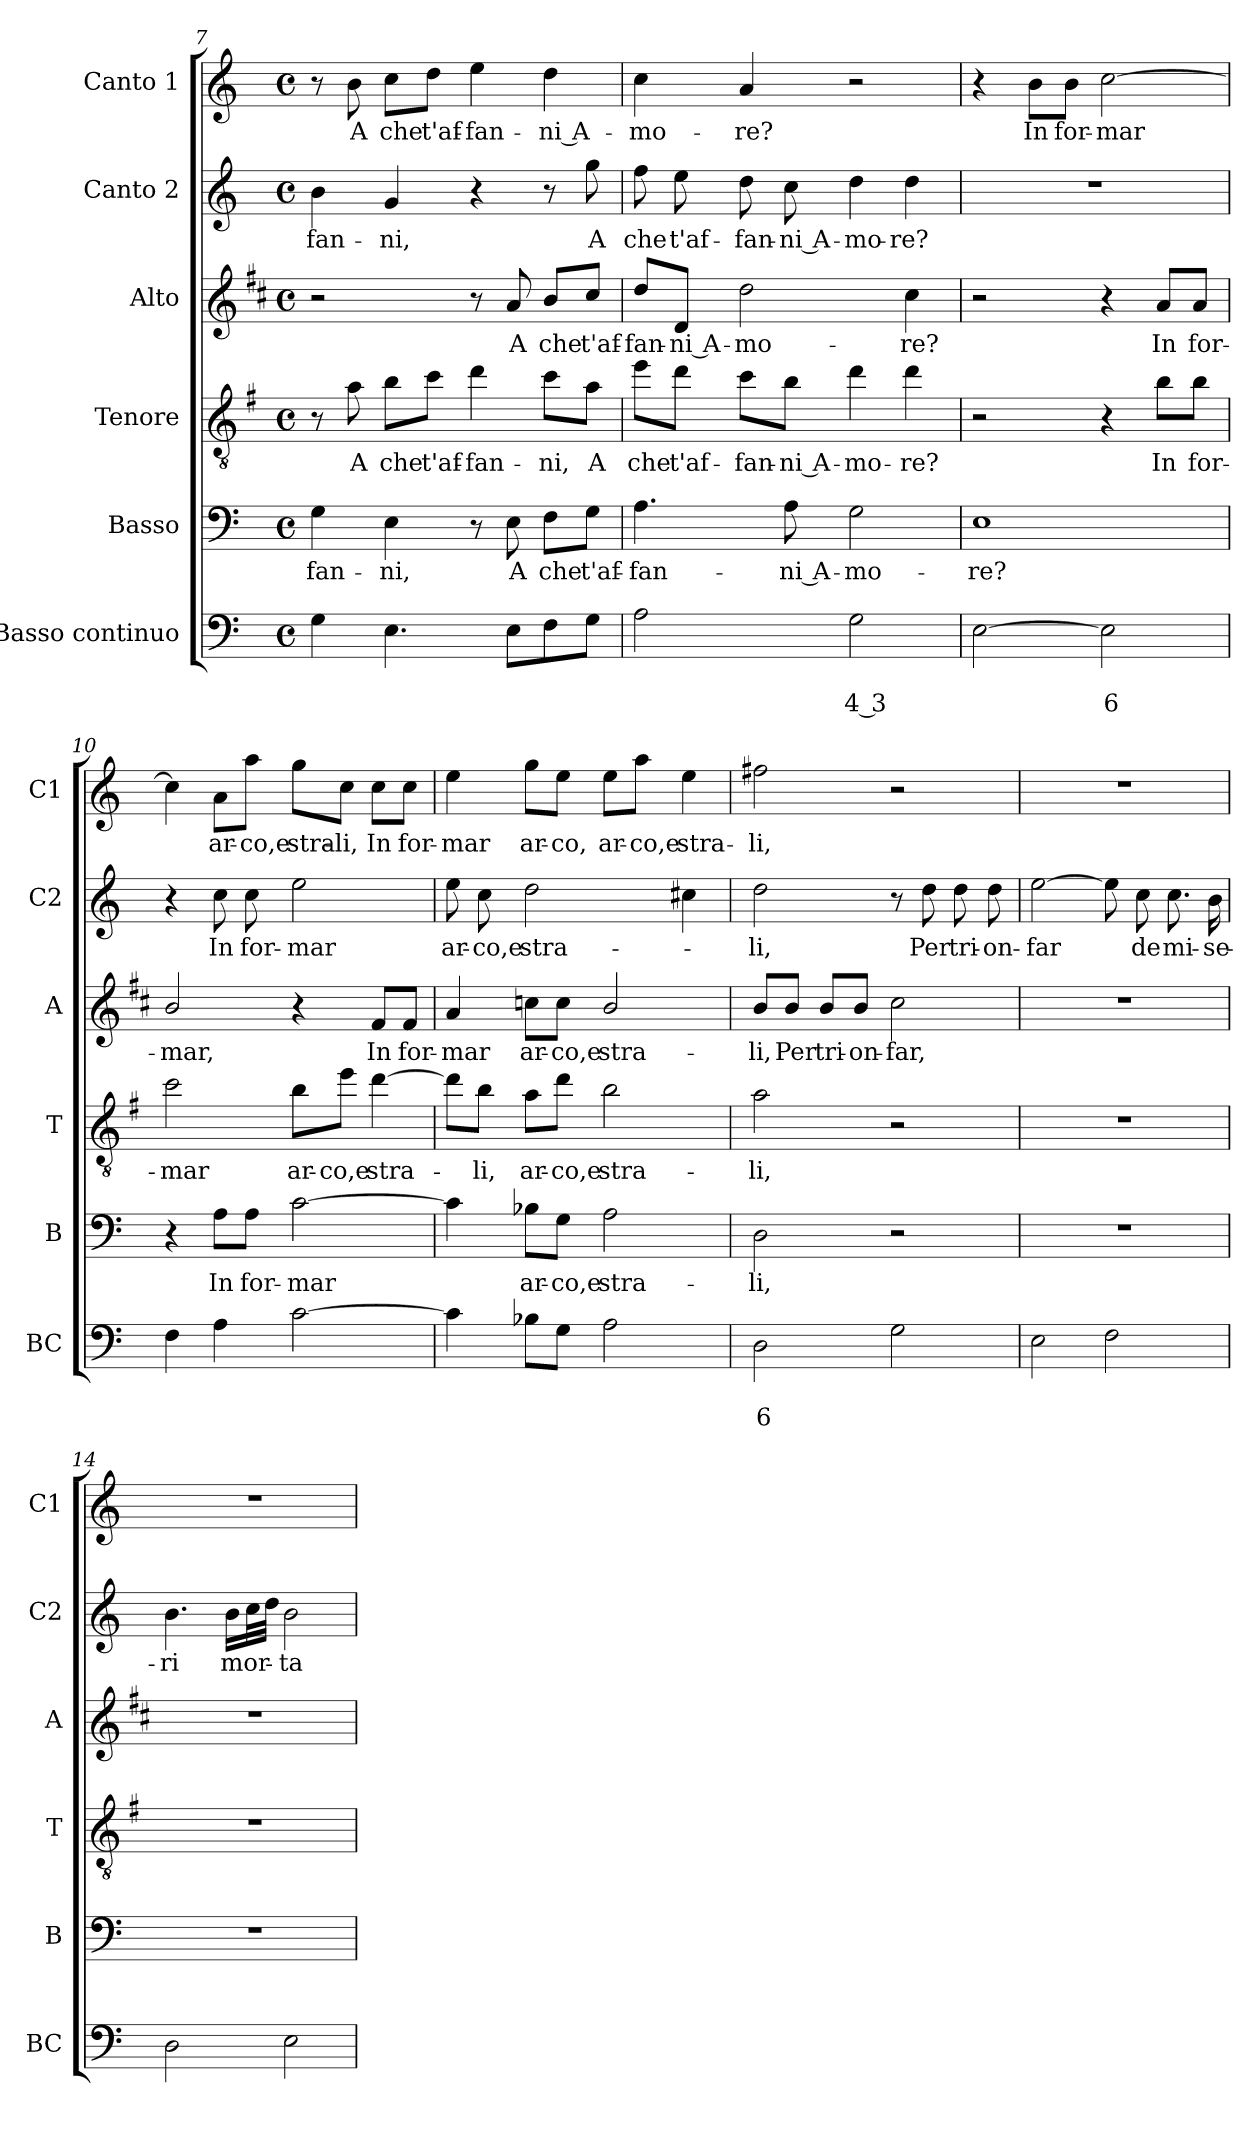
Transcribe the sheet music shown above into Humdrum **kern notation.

**kern	**text	**text	**kern	**text	**kern	**text	**kern	**text	**kern	**text	**kern	**text
*part6	*part6	*part6	*part5	*part5	*part4	*part4	*part3	*part3	*part2	*part2	*part1	*part1
*staff6	*staff6	*staff6	*staff5	*staff5	*staff4	*staff4	*staff3	*staff3	*staff2	*staff2	*staff1	*staff1
*I"Basso continuo	*	*	*I"Basso	*	*I"Tenore	*	*I"Alto	*	*I"Canto 2	*	*I"Canto 1	*
*I'BC	*	*	*I'B	*	*I'T	*	*I'A	*	*I'C2	*	*I'C1	*
*clefF4	*	*	*clefF4	*	*clefGv2	*	*clefG2	*	*clefG2	*	*clefG2	*
*	*	*	*	*	*ITrd4c7	*	*ITrd1c2	*	*	*	*	*
*k[]	*	*	*k[]	*	*k[]	*	*k[]	*	*k[]	*	*k[]	*
*C:	*	*	*C:	*	*C:	*	*C:	*	*C:	*	*C:	*
*M4/4	*	*	*M4/4	*	*M4/4	*	*M4/4	*	*M4/4	*	*M4/4	*
*met(c)	*	*	*met(c)	*	*met(c)	*	*met(c)	*	*met(c)	*	*met(c)	*
=7	=7	=7	=7	=7	=7	=7	=7	=7	=7	=7	=7	=7
!	!	!	!	!LO:LY:b	!	!	!	!	!	!LO:LY:b	!	!
4G\	.	.	4G\	-fan-	8r	.	2r	.	4b\	-fan-	8r	.
!	!	!	!	!	!	!LO:LY:b	!	!	!	!	!	!LO:LY:b
.	.	.	.	.	8d\	A	.	.	.	.	8b\	A
!	!	!	!	!LO:LY:b	!	!LO:LY:b	!	!	!	!LO:LY:b	!	!LO:LY:b
4.E\	.	.	4E\	-ni,	8e\L	che	.	.	4g/	-ni,	8cc\L	che
!	!	!	!	!	!	!LO:LY:b	!	!	!	!	!	!LO:LY:b
.	.	.	.	.	8f\J	t'af-	.	.	.	.	8dd\J	t'af-
!	!	!	!	!	!	!LO:LY:b	!	!	!	!	!	!LO:LY:b
.	.	.	8r	.	4g\	-fan-	8r	.	4r	.	4ee\	-fan-
!	!	!	!	!LO:LY:b	!	!	!	!LO:LY:b	!	!	!	!
8E\L	.	.	8E\	A	.	.	8g/	A	.	.	.	.
!	!	!	!	!LO:LY:b	!	!LO:LY:b	!	!LO:LY:b	!	!	!	!LO:LY:b
8F\	.	.	8F\L	che	8f\L	-ni,	8a/L	che	8r	.	4dd\	-ni A-
!	!	!	!	!LO:LY:b	!	!LO:LY:b	!	!LO:LY:b	!	!LO:LY:b	!	!
8G\J	.	.	8G\J	t'af-	8d\J	A	8b/J	t'af-	8gg\	A	.	.
=8	=8	=8	=8	=8	=8	=8	=8	=8	=8	=8	=8	=8
!	!	!	!	!LO:LY:b	!	!LO:LY:b	!	!LO:LY:b	!	!LO:LY:b	!	!LO:LY:b
2A\	.	.	4.A\	-fan-	8a\L	che	8cc/L	-fan-	8ff\	che	4cc\	-mo-
!	!	!	!	!	!	!LO:LY:b	!	!LO:LY:b	!	!LO:LY:b	!	!
.	.	.	.	.	8g\J	t'af-	8c/J	-ni A-	8ee\	t'af-	.	.
!	!	!	!	!	!	!LO:LY:b	!	!LO:LY:b	!	!LO:LY:b	!	!LO:LY:b
.	.	.	.	.	8f\L	-fan-	2cc\	-mo-	8dd\	-fan-	4a/	-re?
!	!	!	!	!LO:LY:b	!	!LO:LY:b	!	!	!	!LO:LY:b	!	!
.	.	.	8A\	-ni A-	8e\J	-ni A-	.	.	8cc\	-ni A-	.	.
!	!	!LO:LY:b	!	!LO:LY:b	!	!LO:LY:b	!	!	!	!LO:LY:b	!	!
2G\	.	4 3	2G\	-mo-	4g\	-mo-	.	.	4dd\	-mo-	2r	.
!	!	!	!	!	!	!LO:LY:b	!	!LO:LY:b	!	!LO:LY:b	!	!
.	.	.	.	.	4g\	-re?	4b\	-re?	4dd\	-re?	.	.
=9	=9	=9	=9	=9	=9	=9	=9	=9	=9	=9	=9	=9
!	!	!	!	!LO:LY:b	!	!	!	!	!	!	!	!
[2E\	.	.	1E	-re?	2r	.	2r	.	1r	.	4r	.
!	!	!	!	!	!	!	!	!	!	!	!	!LO:LY:b
.	.	.	.	.	.	.	.	.	.	.	8b\L	In
!	!	!	!	!	!	!	!	!	!	!	!	!LO:LY:b
.	.	.	.	.	.	.	.	.	.	.	8b\J	for-
!	!	!LO:LY:b	!	!	!	!	!	!	!	!	!	!LO:LY:b
2E\]	.	6	.	.	4r	.	4r	.	.	.	[2cc\	-mar
!	!	!	!	!	!	!LO:LY:b	!	!LO:LY:b	!	!	!	!
.	.	.	.	.	8e\L	In	8g/L	In	.	.	.	.
!	!	!	!	!	!	!LO:LY:b	!	!LO:LY:b	!	!	!	!
.	.	.	.	.	8e\J	for-	8g/J	for-	.	.	.	.
!!LO:PB:g=z
=10	=10	=10	=10	=10	=10	=10	=10	=10	=10	=10	=10	=10
!	!	!	!	!	!	!LO:LY:b	!	!LO:LY:b	!	!	!	!
4F\	.	.	4r	.	2f\	-mar	2a/	-mar,	4r	.	4cc\]	.
!	!	!	!	!LO:LY:b	!	!	!	!	!	!LO:LY:b	!	!LO:LY:b
4A\	.	.	8A\L	In	.	.	.	.	8cc\	In	8a\L	ar-
!	!	!	!	!LO:LY:b	!	!	!	!	!	!LO:LY:b	!	!LO:LY:b
.	.	.	8A\J	for-	.	.	.	.	8cc\	for-	8aa\J	-co,e
!	!	!	!	!LO:LY:b	!	!LO:LY:b	!	!	!	!LO:LY:b	!	!LO:LY:b
[2c\	.	.	[2c\	-mar	8e\L	ar-	4r	.	2ee\	-mar	8gg\L	stra-
!	!	!	!	!	!	!LO:LY:b	!	!	!	!	!	!LO:LY:b
.	.	.	.	.	8a\J	-co,e	.	.	.	.	8cc\J	-li,
!	!	!	!	!	!	!LO:LY:b	!	!LO:LY:b	!	!	!	!LO:LY:b
.	.	.	.	.	[4g\	stra-	8e/L	In	.	.	8cc\L	In
!	!	!	!	!	!	!	!	!LO:LY:b	!	!	!	!LO:LY:b
.	.	.	.	.	.	.	8e/J	for-	.	.	8cc\J	for-
=11	=11	=11	=11	=11	=11	=11	=11	=11	=11	=11	=11	=11
!	!	!	!	!	!	!	!	!LO:LY:b	!	!LO:LY:b	!	!LO:LY:b
4c\]	.	.	4c\]	.	8g\L]	.	4g/	-mar	8ee\	ar-	4ee\	-mar
!	!	!	!	!	!	!LO:LY:b	!	!	!	!LO:LY:b	!	!
.	.	.	.	.	8e\J	-li,	.	.	8cc\	-co,e	.	.
!	!	!	!	!LO:LY:b	!	!LO:LY:b	!	!LO:LY:b	!	!LO:LY:b	!	!LO:LY:b
8B-X\L	.	.	8B-X\L	ar-	8d\L	ar-	8b-X\L	ar-	2dd\	stra-	8gg\L	ar-
!	!	!	!	!LO:LY:b	!	!LO:LY:b	!	!LO:LY:b	!	!	!	!LO:LY:b
8G\J	.	.	8G\J	-co,e	8g\J	-co,e	8b-\J	-co,e	.	.	8ee\J	-co,
!	!	!	!	!LO:LY:b	!	!LO:LY:b	!	!LO:LY:b	!	!	!	!LO:LY:b
2A\	.	.	2A\	stra-	2e\	stra-	2a/	stra-	.	.	8ee\L	ar-
!	!	!	!	!	!	!	!	!	!	!	!	!LO:LY:b
.	.	.	.	.	.	.	.	.	.	.	8aa\J	-co,e
!	!	!	!	!	!	!	!	!	!	!	!	!LO:LY:b
.	.	.	.	.	.	.	.	.	4cc#X\	.	4ee\	stra-
=12	=12	=12	=12	=12	=12	=12	=12	=12	=12	=12	=12	=12
!	!	!LO:LY:b	!	!LO:LY:b	!	!LO:LY:b	!	!LO:LY:b	!	!LO:LY:b	!	!LO:LY:b
2D\	.	6	2D\	-li,	2d\	-li,	8a/L	-li,	2dd\	-li,	2ff#X\	-li,
!	!	!	!	!	!	!	!	!LO:LY:b	!	!	!	!
.	.	.	.	.	.	.	8a/J	Per	.	.	.	.
!	!	!	!	!	!	!	!	!LO:LY:b	!	!	!	!
.	.	.	.	.	.	.	8a/L	tri-	.	.	.	.
!	!	!	!	!	!	!	!	!LO:LY:b	!	!	!	!
.	.	.	.	.	.	.	8a/J	-on-	.	.	.	.
!	!	!	!	!	!	!	!	!LO:LY:b	!	!	!	!
2G\	.	.	2r	.	2r	.	2b\	-far,	8r	.	2r	.
!	!	!	!	!	!	!	!	!	!	!LO:LY:b	!	!
.	.	.	.	.	.	.	.	.	8dd\	Per	.	.
!	!	!	!	!	!	!	!	!	!	!LO:LY:b	!	!
.	.	.	.	.	.	.	.	.	8dd\	tri-	.	.
!	!	!	!	!	!	!	!	!	!	!LO:LY:b	!	!
.	.	.	.	.	.	.	.	.	8dd\	-on-	.	.
=13	=13	=13	=13	=13	=13	=13	=13	=13	=13	=13	=13	=13
!	!	!	!	!	!	!	!	!	!	!LO:LY:b	!	!
2E\	.	.	1r	.	1r	.	1r	.	[2ee\	-far	1r	.
2F\	.	.	.	.	.	.	.	.	8ee\]	.	.	.
!	!	!	!	!	!	!	!	!	!	!LO:LY:b	!	!
.	.	.	.	.	.	.	.	.	8cc\	de	.	.
!	!	!	!	!	!	!	!	!	!	!LO:LY:b	!	!
.	.	.	.	.	.	.	.	.	8.cc\	mi-	.	.
!	!	!	!	!	!	!	!	!	!	!LO:LY:b	!	!
.	.	.	.	.	.	.	.	.	16b\	-se-	.	.
=14	=14	=14	=14	=14	=14	=14	=14	=14	=14	=14	=14	=14
!	!	!	!	!	!	!	!	!	!	!LO:LY:b	!	!
2D\	.	.	1r	.	1r	.	1r	.	4.b\	-ri	1r	.
!	!	!	!	!	!	!	!	!	!	!LO:LY:b	!	!
.	.	.	.	.	.	.	.	.	16b\LL	mor-	.	.
.	.	.	.	.	.	.	.	.	32cc\L	.	.	.
.	.	.	.	.	.	.	.	.	32dd\JJJ	.	.	.
!	!	!	!	!	!	!	!	!	!	!LO:LY:b	!	!
2E\	.	.	.	.	.	.	.	.	2b\	-ta-	.	.
=	=	=	=	=	=	=	=	=	=	=	=	=
*-	*-	*-	*-	*-	*-	*-	*-	*-	*-	*-	*-	*-
